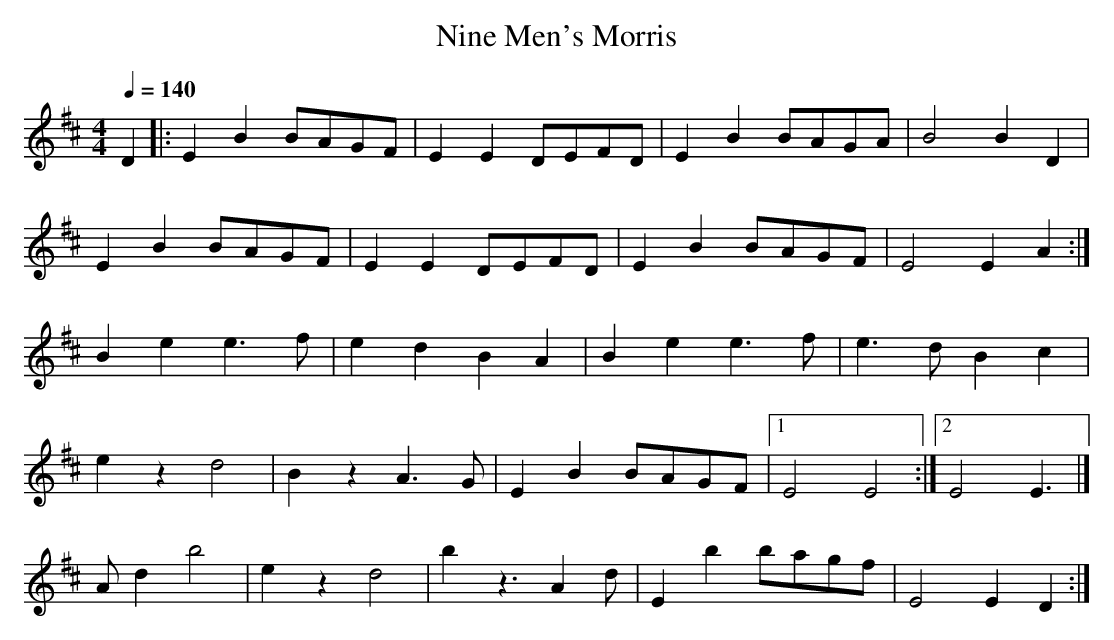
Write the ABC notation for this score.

X:1
T:Nine Men's Morris
L:1/8
M:4/4
Q:1/4=140
K:D
D2|:E2B2 BAGF|E2E2 DEFD|E2B2 BAGA|B4 B2D2|
E2B2 BAGF|E2E2 DEFD|E2B2 BAGF|E4 E2A2:|]
B2e2 e3f|e2d2 B2A2|B2e2 e3f|e3d B2c2|
e2z2 d4|B2z2 A3G|E2B2 BAGF|1E4 E4:|2E4 E2|]
> A2d2b4|e2z2d4|b2z3A2d|E2b2 bagf|E4 E2D2:|2
